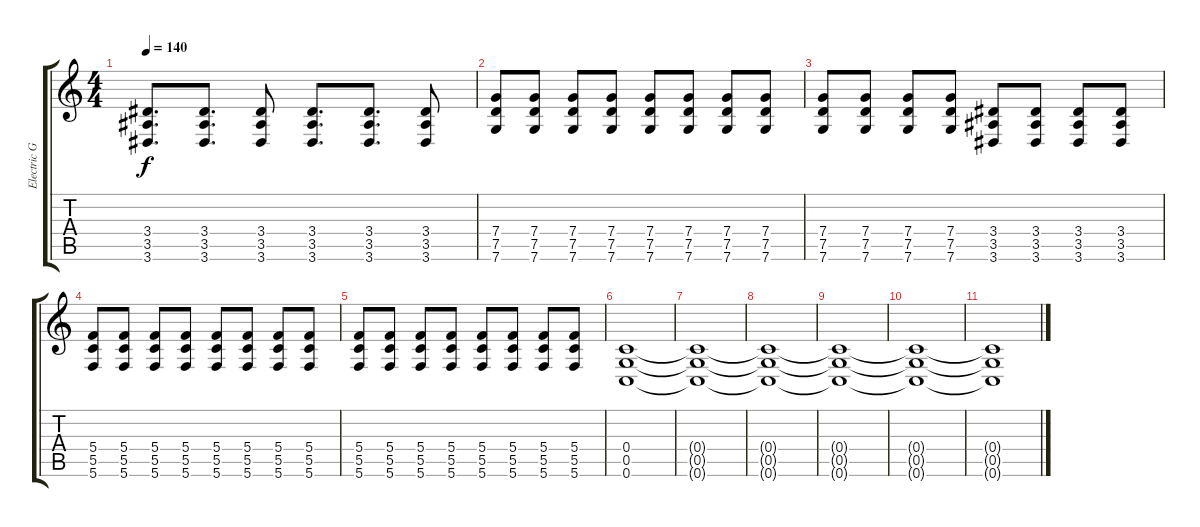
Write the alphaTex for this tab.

\track ("Electric Guitar" "Electric G") {instrument electricguitarclean}
\staff {score tabs}
\tuning (D4 A3 F3 C3 G2 C2) {hide}
\ts (4 4)
\tempo 140
\clef g2
\ks c
(3.4 3.5 3.6).8{d dy f} (3.4 3.5 3.6).8{d} (3.4 3.5 3.6).8 (3.4 3.5 3.6).8{d} (3.4 3.5 3.6).8{d} (3.4 3.5 3.6).8 |
(7.4 7.5 7.6).8 (7.4 7.5 7.6).8 (7.4 7.5 7.6).8 (7.4 7.5 7.6).8 (7.4 7.5 7.6).8 (7.4 7.5 7.6).8 (7.4 7.5 7.6).8 (7.4 7.5 7.6).8 |
(7.4 7.5 7.6).8 (7.4 7.5 7.6).8 (7.4 7.5 7.6).8 (7.4 7.5 7.6).8 (3.4 3.5 3.6).8 (3.4 3.5 3.6).8 (3.4 3.5 3.6).8 (3.4 3.5 3.6).8 |
(5.4 5.5 5.6).8 (5.4 5.5 5.6).8 (5.4 5.5 5.6).8 (5.4 5.5 5.6).8 (5.4 5.5 5.6).8 (5.4 5.5 5.6).8 (5.4 5.5 5.6).8 (5.4 5.5 5.6).8 |
(5.4 5.5 5.6).8 (5.4 5.5 5.6).8 (5.4 5.5 5.6).8 (5.4 5.5 5.6).8 (5.4 5.5 5.6).8 (5.4 5.5 5.6).8 (5.4 5.5 5.6).8 (5.4 5.5 5.6).8 |
(0.4 0.5 0.6).1{volume 14} |
(0.4{t} 0.5{t} 0.6{t}).1 |
(0.4{t} 0.5{t} 0.6{t}).1 |
(0.4{t} 0.5{t} 0.6{t}).1 |
(0.4{t} 0.5{t} 0.6{t}).1 |
(0.4{t} 0.5{t} 0.6{t}).1
